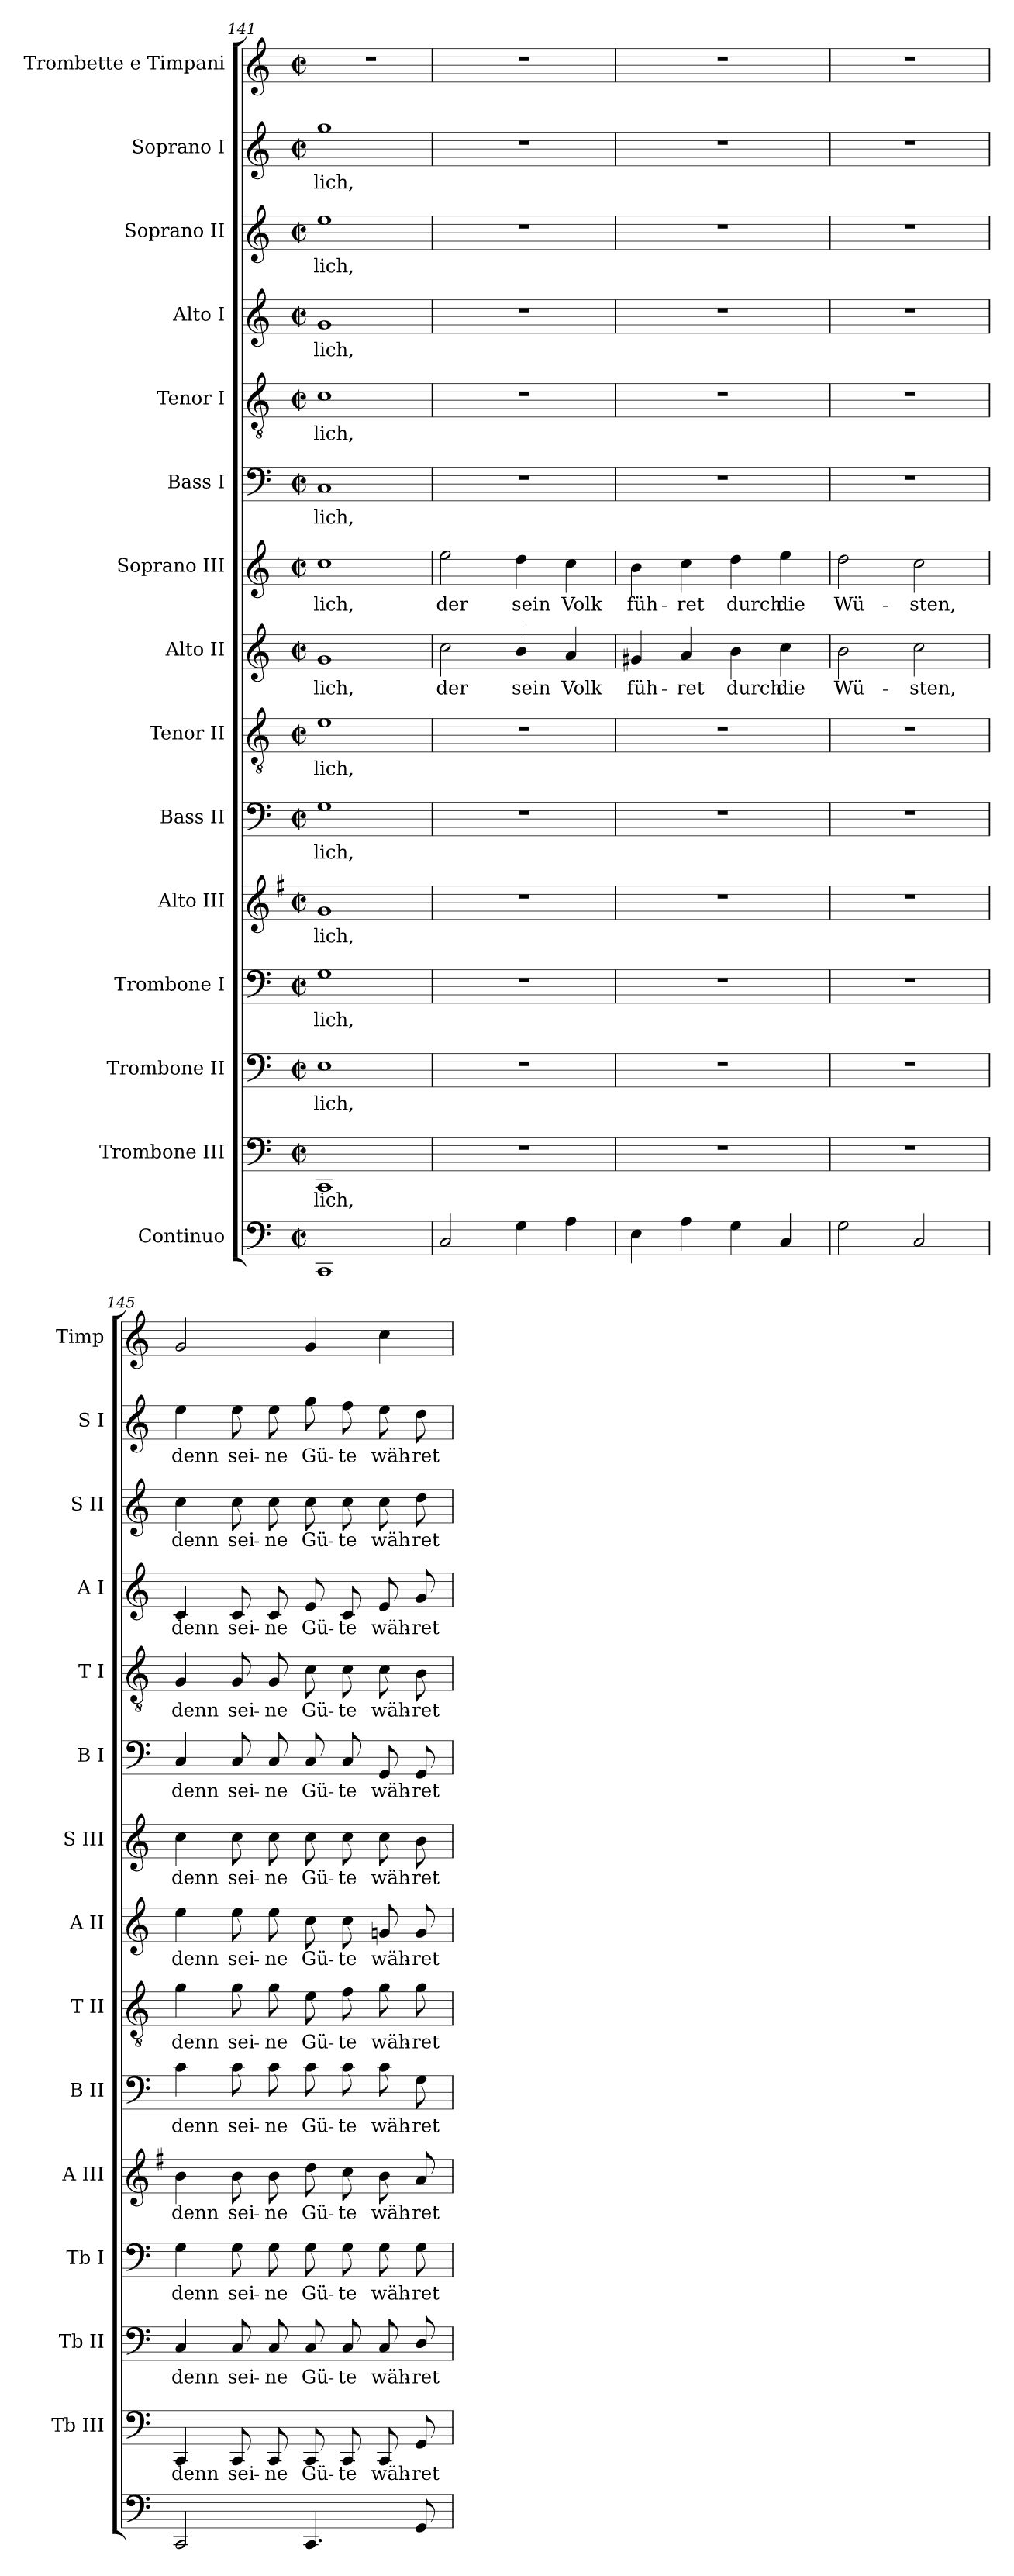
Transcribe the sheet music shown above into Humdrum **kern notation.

**kern	**kern	**text	**kern	**text	**kern	**text	**kern	**text	**kern	**text	**kern	**text	**kern	**text	**kern	**text	**kern	**text	**kern	**text	**kern	**text	**kern	**text	**kern	**text	**kern
*part15	*part14	*part14	*part13	*part13	*part12	*part12	*part11	*part11	*part10	*part10	*part9	*part9	*part8	*part8	*part7	*part7	*part6	*part6	*part5	*part5	*part4	*part4	*part3	*part3	*part2	*part2	*part1
*staff15	*staff14	*staff14	*staff13	*staff13	*staff12	*staff12	*staff11	*staff11	*staff10	*staff10	*staff9	*staff9	*staff8	*staff8	*staff7	*staff7	*staff6	*staff6	*staff5	*staff5	*staff4	*staff4	*staff3	*staff3	*staff2	*staff2	*staff1
*I"Continuo	*I"Trombone III	*	*I"Trombone II	*	*I"Trombone I	*	*I"Alto III	*	*I"Bass II	*	*I"Tenor II	*	*I"Alto II	*	*I"Soprano III	*	*I"Bass I	*	*I"Tenor I	*	*I"Alto I	*	*I"Soprano II	*	*I"Soprano I	*	*I"Trombette  e Timpani
*	*I'Tb III	*	*I'Tb II	*	*I'Tb I	*	*I'A III	*	*I'B II	*	*I'T II	*	*I'A II	*	*I'S III	*	*I'B I	*	*I'T I	*	*I'A I	*	*I'S II	*	*I'S I	*	*I'Timp
!!LO:LB:g=z
*clefF4	*clefF4	*	*clefF4	*	*clefF4	*	*clefG2	*	*clefF4	*	*clefGv2	*	*clefG2	*	*clefG2	*	*clefF4	*	*clefGv2	*	*clefG2	*	*clefG2	*	*clefG2	*	*clefG2
*	*	*	*	*	*	*	*ITrd4c7	*	*	*	*	*	*	*	*	*	*	*	*	*	*	*	*	*	*	*	*
*k[]	*k[]	*	*k[]	*	*k[]	*	*k[]	*	*k[]	*	*k[]	*	*k[]	*	*k[]	*	*k[]	*	*k[]	*	*k[]	*	*k[]	*	*k[]	*	*k[]
*C:	*C:	*	*C:	*	*C:	*	*C:	*	*C:	*	*C:	*	*C:	*	*C:	*	*C:	*	*C:	*	*C:	*	*C:	*	*C:	*	*C:
*M2/2	*M2/2	*	*M2/2	*	*M2/2	*	*M2/2	*	*M2/2	*	*M2/2	*	*M2/2	*	*M2/2	*	*M2/2	*	*M2/2	*	*M2/2	*	*M2/2	*	*M2/2	*	*M2/2
*met(c|)	*met(c|)	*	*met(c|)	*	*met(c|)	*	*met(c|)	*	*met(c|)	*	*met(c|)	*	*met(c|)	*	*met(c|)	*	*met(c|)	*	*met(c|)	*	*met(c|)	*	*met(c|)	*	*met(c|)	*	*met(c|)
=141	=141	=141	=141	=141	=141	=141	=141	=141	=141	=141	=141	=141	=141	=141	=141	=141	=141	=141	=141	=141	=141	=141	=141	=141	=141	=141	=141
!	!	!LO:LY:b	!	!LO:LY:b	!	!LO:LY:b	!	!LO:LY:b	!	!LO:LY:b	!	!LO:LY:b	!	!LO:LY:b	!	!LO:LY:b	!	!LO:LY:b	!	!LO:LY:b	!	!LO:LY:b	!	!LO:LY:b	!	!LO:LY:b	!
1CC	1CC	-lich,	1E	-lich,	1G	-lich,	1c	-lich,	1G	-lich,	1e	-lich,	1g	-lich,	1cc	-lich,	1C	-lich,	1c	-lich,	1g	-lich,	1ee	-lich,	1gg	-lich,	1r
=142	=142	=142	=142	=142	=142	=142	=142	=142	=142	=142	=142	=142	=142	=142	=142	=142	=142	=142	=142	=142	=142	=142	=142	=142	=142	=142	=142
!	!	!	!	!	!	!	!	!	!	!	!	!	!	!LO:LY:b	!	!LO:LY:b	!	!	!	!	!	!	!	!	!	!	!
2C	1r	.	1r	.	1r	.	1r	.	1r	.	1r	.	2cc	der	2ee	der	1r	.	1r	.	1r	.	1r	.	1r	.	1r
!	!	!	!	!	!	!	!	!	!	!	!	!	!	!LO:LY:b	!	!LO:LY:b	!	!	!	!	!	!	!	!	!	!	!
4G	.	.	.	.	.	.	.	.	.	.	.	.	4b/	sein	4dd	sein	.	.	.	.	.	.	.	.	.	.	.
!	!	!	!	!	!	!	!	!	!	!	!	!	!	!LO:LY:b	!	!LO:LY:b	!	!	!	!	!	!	!	!	!	!	!
4A	.	.	.	.	.	.	.	.	.	.	.	.	4a	Volk	4cc	Volk	.	.	.	.	.	.	.	.	.	.	.
=143	=143	=143	=143	=143	=143	=143	=143	=143	=143	=143	=143	=143	=143	=143	=143	=143	=143	=143	=143	=143	=143	=143	=143	=143	=143	=143	=143
!	!	!	!	!	!	!	!	!	!	!	!	!	!	!LO:LY:b	!	!LO:LY:b	!	!	!	!	!	!	!	!	!	!	!
4E	1r	.	1r	.	1r	.	1r	.	1r	.	1r	.	4g#X	füh-	4b	füh-	1r	.	1r	.	1r	.	1r	.	1r	.	1r
!	!	!	!	!	!	!	!	!	!	!	!	!	!	!LO:LY:b	!	!LO:LY:b	!	!	!	!	!	!	!	!	!	!	!
4A	.	.	.	.	.	.	.	.	.	.	.	.	4a	-ret	4cc	-ret	.	.	.	.	.	.	.	.	.	.	.
!	!	!	!	!	!	!	!	!	!	!	!	!	!	!LO:LY:b	!	!LO:LY:b	!	!	!	!	!	!	!	!	!	!	!
4G	.	.	.	.	.	.	.	.	.	.	.	.	4b	durch	4dd	durch	.	.	.	.	.	.	.	.	.	.	.
!	!	!	!	!	!	!	!	!	!	!	!	!	!	!LO:LY:b	!	!LO:LY:b	!	!	!	!	!	!	!	!	!	!	!
4C	.	.	.	.	.	.	.	.	.	.	.	.	4cc	die	4ee	die	.	.	.	.	.	.	.	.	.	.	.
=144	=144	=144	=144	=144	=144	=144	=144	=144	=144	=144	=144	=144	=144	=144	=144	=144	=144	=144	=144	=144	=144	=144	=144	=144	=144	=144	=144
!	!	!	!	!	!	!	!	!	!	!	!	!	!	!LO:LY:b	!	!LO:LY:b	!	!	!	!	!	!	!	!	!	!	!
2G	1r	.	1r	.	1r	.	1r	.	1r	.	1r	.	2b	Wü-	2dd	Wü-	1r	.	1r	.	1r	.	1r	.	1r	.	1r
!	!	!	!	!	!	!	!	!	!	!	!	!	!	!LO:LY:b	!	!LO:LY:b	!	!	!	!	!	!	!	!	!	!	!
2C	.	.	.	.	.	.	.	.	.	.	.	.	2cc	-sten,	2cc	-sten,	.	.	.	.	.	.	.	.	.	.	.
=145	=145	=145	=145	=145	=145	=145	=145	=145	=145	=145	=145	=145	=145	=145	=145	=145	=145	=145	=145	=145	=145	=145	=145	=145	=145	=145	=145
!	!	!LO:LY:b	!	!LO:LY:b	!	!LO:LY:b	!	!LO:LY:b	!	!LO:LY:b	!	!LO:LY:b	!	!LO:LY:b	!	!LO:LY:b	!	!LO:LY:b	!	!LO:LY:b	!	!LO:LY:b	!	!LO:LY:b	!	!LO:LY:b	!
2CC	4CC	denn	4C	denn	4G	denn	4e	denn	4c	denn	4g	denn	4ee	denn	4cc	denn	4C	denn	4G	denn	4c	denn	4cc	denn	4ee	denn	2g
!	!	!LO:LY:b	!	!LO:LY:b	!	!LO:LY:b	!	!LO:LY:b	!	!LO:LY:b	!	!LO:LY:b	!	!LO:LY:b	!	!LO:LY:b	!	!LO:LY:b	!	!LO:LY:b	!	!LO:LY:b	!	!LO:LY:b	!	!LO:LY:b	!
.	8CC	sei-	8C	sei-	8G	sei-	8e	sei-	8c	sei-	8g	sei-	8ee	sei-	8cc	sei-	8C	sei-	8G	sei-	8c	sei-	8cc	sei-	8ee	sei-	.
!	!	!LO:LY:b	!	!LO:LY:b	!	!LO:LY:b	!	!LO:LY:b	!	!LO:LY:b	!	!LO:LY:b	!	!LO:LY:b	!	!LO:LY:b	!	!LO:LY:b	!	!LO:LY:b	!	!LO:LY:b	!	!LO:LY:b	!	!LO:LY:b	!
.	8CC	-ne	8C	-ne	8G	-ne	8e	-ne	8c	-ne	8g	-ne	8ee	-ne	8cc	-ne	8C	-ne	8G	-ne	8c	-ne	8cc	-ne	8ee	-ne	.
!	!	!LO:LY:b	!	!LO:LY:b	!	!LO:LY:b	!	!LO:LY:b	!	!LO:LY:b	!	!LO:LY:b	!	!LO:LY:b	!	!LO:LY:b	!	!LO:LY:b	!	!LO:LY:b	!	!LO:LY:b	!	!LO:LY:b	!	!LO:LY:b	!
4.CC	8CC	Gü-	8C	Gü-	8G	Gü-	8g	Gü-	8c	Gü-	8e	Gü-	8cc	Gü-	8cc	Gü-	8C	Gü-	8c	Gü-	8e	Gü-	8cc	Gü-	8gg	Gü-	4g
!	!	!LO:LY:b	!	!LO:LY:b	!	!LO:LY:b	!	!LO:LY:b	!	!LO:LY:b	!	!LO:LY:b	!	!LO:LY:b	!	!LO:LY:b	!	!LO:LY:b	!	!LO:LY:b	!	!LO:LY:b	!	!LO:LY:b	!	!LO:LY:b	!
.	8CC	-te	8C	-te	8G	-te	8f	-te	8c	-te	8f	-te	8cc	-te	8cc	-te	8C	-te	8c	-te	8c	-te	8cc	-te	8ff	-te	.
!	!	!LO:LY:b	!	!LO:LY:b	!	!LO:LY:b	!	!LO:LY:b	!	!LO:LY:b	!	!LO:LY:b	!	!LO:LY:b	!	!LO:LY:b	!	!LO:LY:b	!	!LO:LY:b	!	!LO:LY:b	!	!LO:LY:b	!	!LO:LY:b	!
.	8CC	wäh-	8C	wäh-	8G	wäh-	8e	wäh-	8c	wäh-	8g	wäh-	8gn	wäh-	8cc	wäh-	8GG	wäh-	8c	wäh-	8e	wäh-	8cc	wäh-	8ee	wäh-	4cc
!	!	!LO:LY:b	!	!LO:LY:b	!	!LO:LY:b	!	!LO:LY:b	!	!LO:LY:b	!	!LO:LY:b	!	!LO:LY:b	!	!LO:LY:b	!	!LO:LY:b	!	!LO:LY:b	!	!LO:LY:b	!	!LO:LY:b	!	!LO:LY:b	!
8GG	8GG	-ret	8D/	-ret	8G	-ret	8d	-ret	8G	-ret	8g	-ret	8g	-ret	8b	-ret	8GG	-ret	8B	-ret	8g	-ret	8dd	-ret	8dd	-ret	.
=	=	=	=	=	=	=	=	=	=	=	=	=	=	=	=	=	=	=	=	=	=	=	=	=	=	=	=
*-	*-	*-	*-	*-	*-	*-	*-	*-	*-	*-	*-	*-	*-	*-	*-	*-	*-	*-	*-	*-	*-	*-	*-	*-	*-	*-	*-
